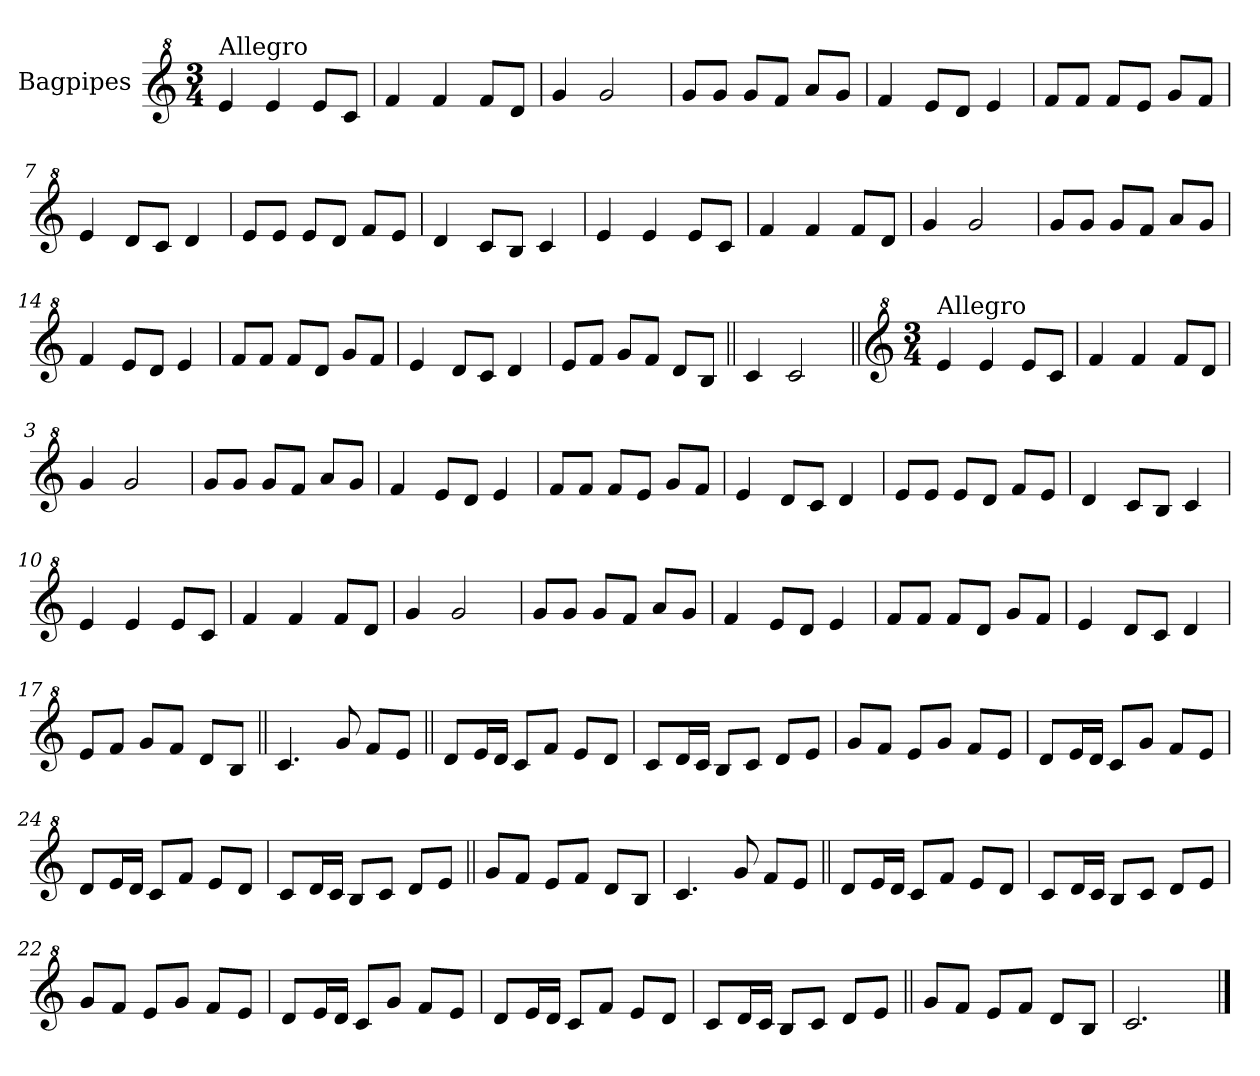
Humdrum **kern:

**kern
*part1
*staff1
*I"Bagpipes
*I'Bag
*clefG^2
*k[]
*M3/4
=1||
!LO:TX:a:t=Allegro
4ee/
4ee/
8ee/L
8cc/J
=2
4ff/
4ff/
8ff/L
8dd/J
=3
4gg/
2gg/
=4
8gg/L
8gg/J
8gg/L
8ff/J
8aa/L
8gg/J
=5
4ff/
8ee/L
8dd/J
4ee/
=6
8ff/L
8ff/J
8ff/L
8ee/J
8gg/L
8ff/J
=7
4ee/
8dd/L
8cc/J
4dd/
=8
8ee/L
8ee/J
8ee/L
8dd/J
8ff/L
8ee/J
=9
4dd/
8cc/L
8b/J
4cc/
=10
4ee/
4ee/
8ee/L
8cc/J
=11
4ff/
4ff/
8ff/L
8dd/J
=12
4gg/
2gg/
=13
8gg/L
8gg/J
8gg/L
8ff/J
8aa/L
8gg/J
=14
4ff/
8ee/L
8dd/J
4ee/
=15
8ff/L
8ff/J
8ff/L
8dd/J
8gg/L
8ff/J
=16
4ee/
8dd/L
8cc/J
4dd/
=17
8ee/L
8ff/J
8gg/L
8ff/J
8dd/L
8b/J
=18||
4cc/
2cc/
=1||
*clefG^2
*k[]
*M3/4
!LO:TX:a:t=Allegro
4ee/
4ee/
8ee/L
8cc/J
=2
4ff/
4ff/
8ff/L
8dd/J
=3
4gg/
2gg/
=4
8gg/L
8gg/J
8gg/L
8ff/J
8aa/L
8gg/J
=5
4ff/
8ee/L
8dd/J
4ee/
=6
8ff/L
8ff/J
8ff/L
8ee/J
8gg/L
8ff/J
=7
4ee/
8dd/L
8cc/J
4dd/
=8
8ee/L
8ee/J
8ee/L
8dd/J
8ff/L
8ee/J
=9
4dd/
8cc/L
8b/J
4cc/
=10
4ee/
4ee/
8ee/L
8cc/J
=11
4ff/
4ff/
8ff/L
8dd/J
=12
4gg/
2gg/
=13
8gg/L
8gg/J
8gg/L
8ff/J
8aa/L
8gg/J
=14
4ff/
8ee/L
8dd/J
4ee/
=15
8ff/L
8ff/J
8ff/L
8dd/J
8gg/L
8ff/J
=16
4ee/
8dd/L
8cc/J
4dd/
=17
8ee/L
8ff/J
8gg/L
8ff/J
8dd/L
8b/J
=19||
4.cc/
8gg/
8ff/L
8ee/J
=20||
8dd/L
16ee/L
16dd/JJ
8cc/L
8ff/J
8ee/L
8dd/J
=21
8cc/L
16dd/L
16cc/JJ
8b/L
8cc/J
8dd/L
8ee/J
=22
8gg/L
8ff/J
8ee/L
8gg/J
8ff/L
8ee/J
=23
8dd/L
16ee/L
16dd/JJ
8cc/L
8gg/J
8ff/L
8ee/J
=24
8dd/L
16ee/L
16dd/JJ
8cc/L
8ff/J
8ee/L
8dd/J
=25
8cc/L
16dd/L
16cc/JJ
8b/L
8cc/J
8dd/L
8ee/J
=26||
8gg/L
8ff/J
8ee/L
8ff/J
8dd/L
8b/J
=27
4.cc/
8gg/
8ff/L
8ee/J
=20||
8dd/L
16ee/L
16dd/JJ
8cc/L
8ff/J
8ee/L
8dd/J
=21
8cc/L
16dd/L
16cc/JJ
8b/L
8cc/J
8dd/L
8ee/J
=22
8gg/L
8ff/J
8ee/L
8gg/J
8ff/L
8ee/J
=23
8dd/L
16ee/L
16dd/JJ
8cc/L
8gg/J
8ff/L
8ee/J
=24
8dd/L
16ee/L
16dd/JJ
8cc/L
8ff/J
8ee/L
8dd/J
=25
8cc/L
16dd/L
16cc/JJ
8b/L
8cc/J
8dd/L
8ee/J
=28||
8gg/L
8ff/J
8ee/L
8ff/J
8dd/L
8b/J
=29
2.cc/
==
*-
